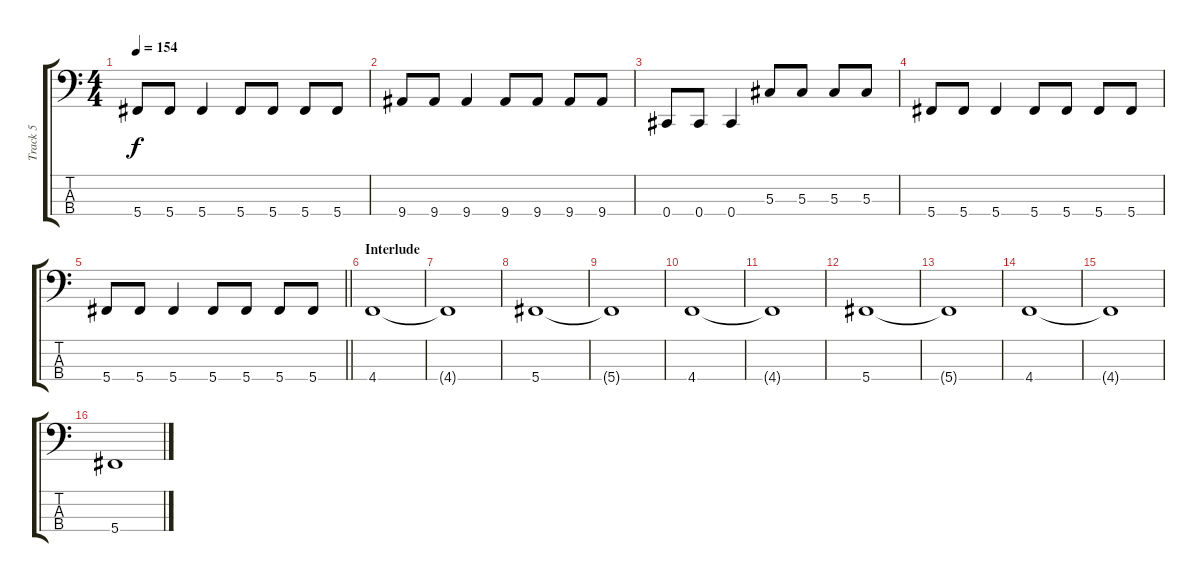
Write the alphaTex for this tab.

\track ("Track 5" "Track 5") {instrument electricbasspick}
\staff {score tabs}
\tuning (Gb2 Db2 Ab1 Db1) {hide}
\ts (4 4)
\tempo 154
\clef f4
\ks c
5.4.8{dy f} 5.4.8 5.4.4 5.4.8 5.4.8 5.4.8 5.4.8 |
9.4.8 9.4.8 9.4.4 9.4.8 9.4.8 9.4.8 9.4.8 |
0.4.8 0.4.8 0.4.4 5.3.8 5.3.8 5.3.8 5.3.8 |
5.4.8 5.4.8 5.4.4 5.4.8 5.4.8 5.4.8 5.4.8 |
\barLineRight lightlight
5.4.8 5.4.8 5.4.4 5.4.8 5.4.8 5.4.8 5.4.8 |
\section ("" "Interlude")
4.4.1 |
4.4{t}.1 |
5.4.1 |
5.4{t}.1 |
4.4.1 |
4.4{t}.1 |
5.4.1 |
5.4{t}.1 |
4.4.1 |
4.4{t}.1 |
5.4.1
